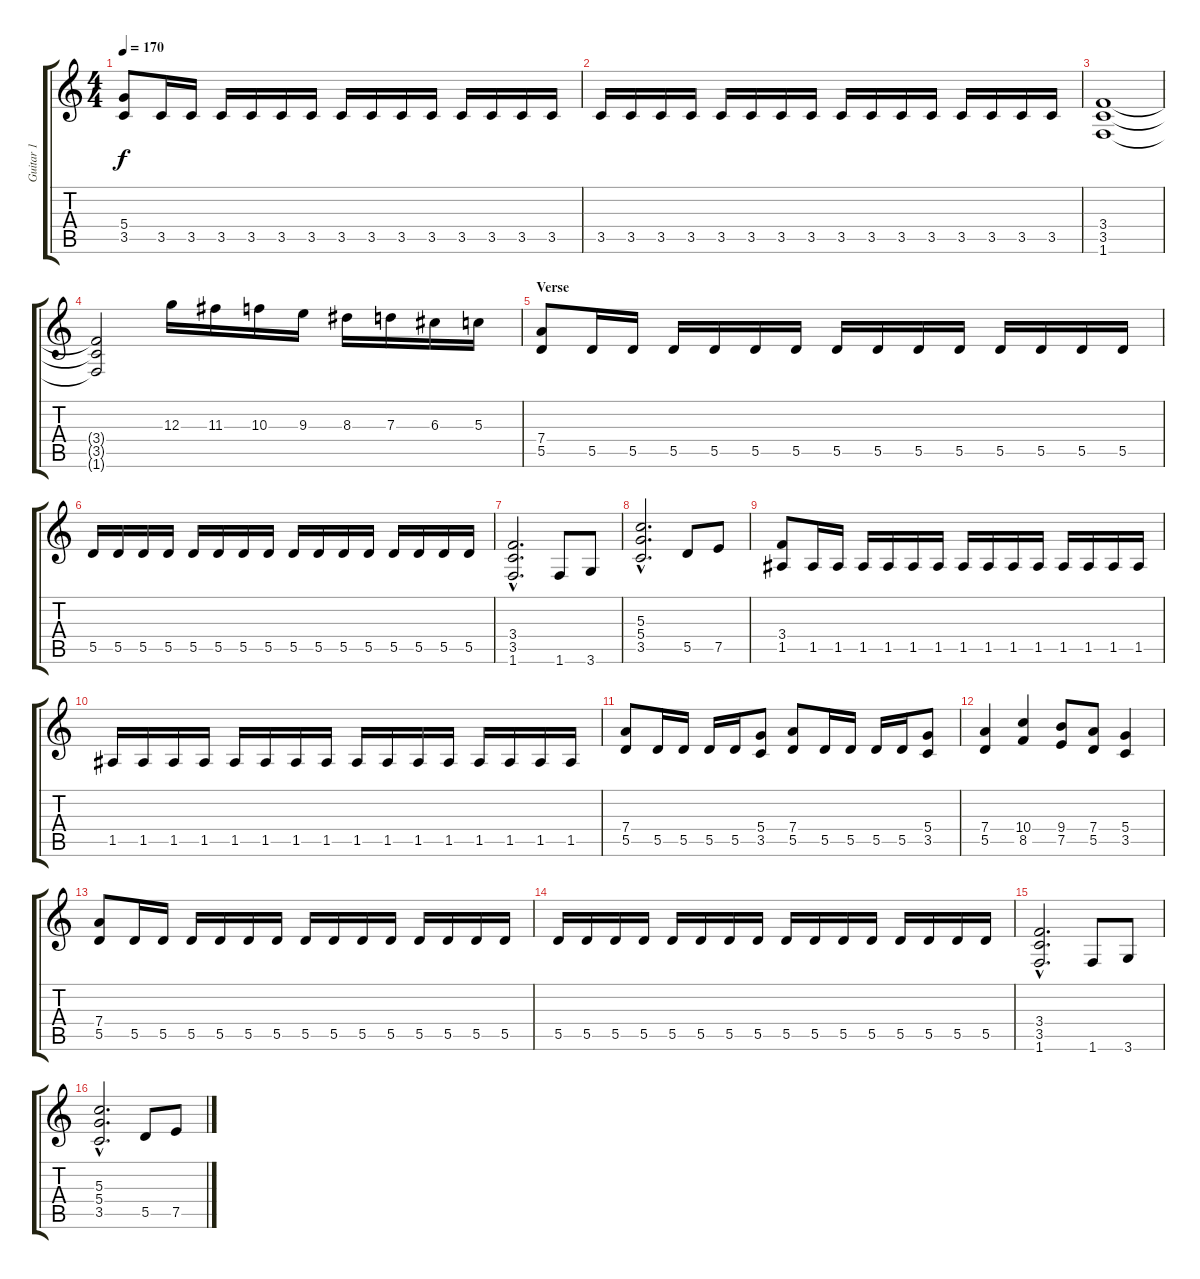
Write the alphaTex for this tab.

\track ("Guitar 1" "Guitar 1") {instrument overdrivenguitar}
\staff {score tabs}
\tuning (E4 B3 G3 D3 A2 E2) {hide}
\ts (4 4)
\tempo 170
\clef g2
\ks c
(5.4 3.5).8{dy f} 3.5.16 3.5.16 3.5.16 3.5.16 3.5.16 3.5.16 3.5.16 3.5.16 3.5.16 3.5.16 3.5.16 3.5.16 3.5.16 3.5.16 |
3.5.16 3.5.16 3.5.16 3.5.16 3.5.16 3.5.16 3.5.16 3.5.16 3.5.16 3.5.16 3.5.16 3.5.16 3.5.16 3.5.16 3.5.16 3.5.16 |
(3.4 3.5 1.6).1 |
(3.4{t} 3.5{t} 1.6{t}).2 12.3.16{instrument guitarfretnoise} 11.3.16 10.3.16 9.3.16 8.3.16 7.3.16 6.3.16 5.3.16 |
\section ("" "Verse")
(7.4 5.5).8{instrument overdrivenguitar} 5.5.16 5.5.16 5.5.16 5.5.16 5.5.16 5.5.16 5.5.16 5.5.16 5.5.16 5.5.16 5.5.16 5.5.16 5.5.16 5.5.16 |
5.5.16 5.5.16 5.5.16 5.5.16 5.5.16 5.5.16 5.5.16 5.5.16 5.5.16 5.5.16 5.5.16 5.5.16 5.5.16 5.5.16 5.5.16 5.5.16 |
(3.4{hac} 3.5{hac} 1.6{hac}).2{d} 1.6.8 3.6.8 |
(5.3{hac} 5.4{hac} 3.5{hac}).2{d} 5.5.8 7.5.8 |
(3.4 1.5).8 1.5.16 1.5.16 1.5.16 1.5.16 1.5.16 1.5.16 1.5.16 1.5.16 1.5.16 1.5.16 1.5.16 1.5.16 1.5.16 1.5.16 |
1.5.16 1.5.16 1.5.16 1.5.16 1.5.16 1.5.16 1.5.16 1.5.16 1.5.16 1.5.16 1.5.16 1.5.16 1.5.16 1.5.16 1.5.16 1.5.16 |
(7.4 5.5).8 5.5.16 5.5.16 5.5.16 5.5.16 (5.4 3.5).8 (7.4 5.5).8 5.5.16 5.5.16 5.5.16 5.5.16 (5.4 3.5).8 |
(7.4 5.5).4 (10.4 8.5).4 (9.4 7.5).8 (7.4 5.5).8 (5.4 3.5).4 |
(7.4 5.5).8 5.5.16 5.5.16 5.5.16 5.5.16 5.5.16 5.5.16 5.5.16 5.5.16 5.5.16 5.5.16 5.5.16 5.5.16 5.5.16 5.5.16 |
5.5.16 5.5.16 5.5.16 5.5.16 5.5.16 5.5.16 5.5.16 5.5.16 5.5.16 5.5.16 5.5.16 5.5.16 5.5.16 5.5.16 5.5.16 5.5.16 |
(3.4{hac} 3.5{hac} 1.6{hac}).2{d} 1.6.8 3.6.8 |
(5.3{hac} 5.4{hac} 3.5{hac}).2{d} 5.5.8 7.5.8
